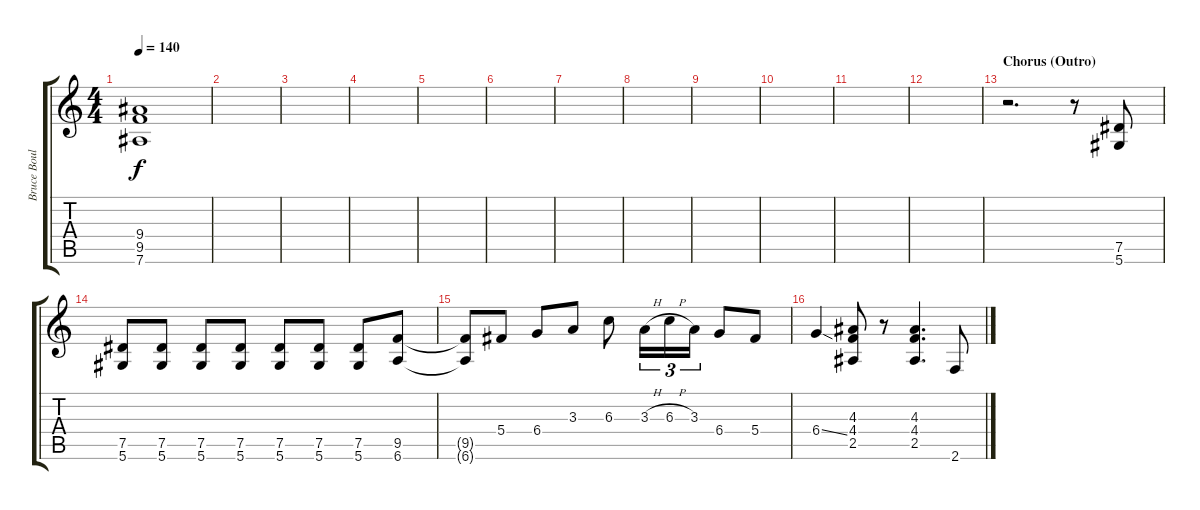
\track ("Bruce Boulliet" "Bruce Boul") {instrument distortionguitar}
\staff {score tabs}
\tuning (Eb4 Bb3 Gb3 Db3 Ab2 Eb2) {hide}
\ts (4 4)
\tempo 140
\clef g2
\ks c
(9.4{t} 9.5{t} 7.6{t}).1{dy f} |
|
|
|
|
|
|
|
|
|
|
|
\section ("" "Chorus (Outro)")
r.2{d} r.8 (7.5 5.6).8 |
(7.5 5.6).8 (7.5 5.6).8 (7.5 5.6).8 (7.5 5.6).8 (7.5 5.6).8 (7.5 5.6).8 (7.5 5.6).8 (9.5 6.6).8 |
(9.5{t} 6.6{t}).8 5.4.8 6.4.8 3.3.8 6.3.8 3.3{h}.16{tu (3 2)} 6.3{h}.16{tu (3 2)} 3.3.16{tu (3 2)} 6.4.8 5.4.8 |
6.4{ss}.4 (4.3 4.4 2.5).8 r.8 (4.3 4.4 2.5).4{d} 2.6.8
